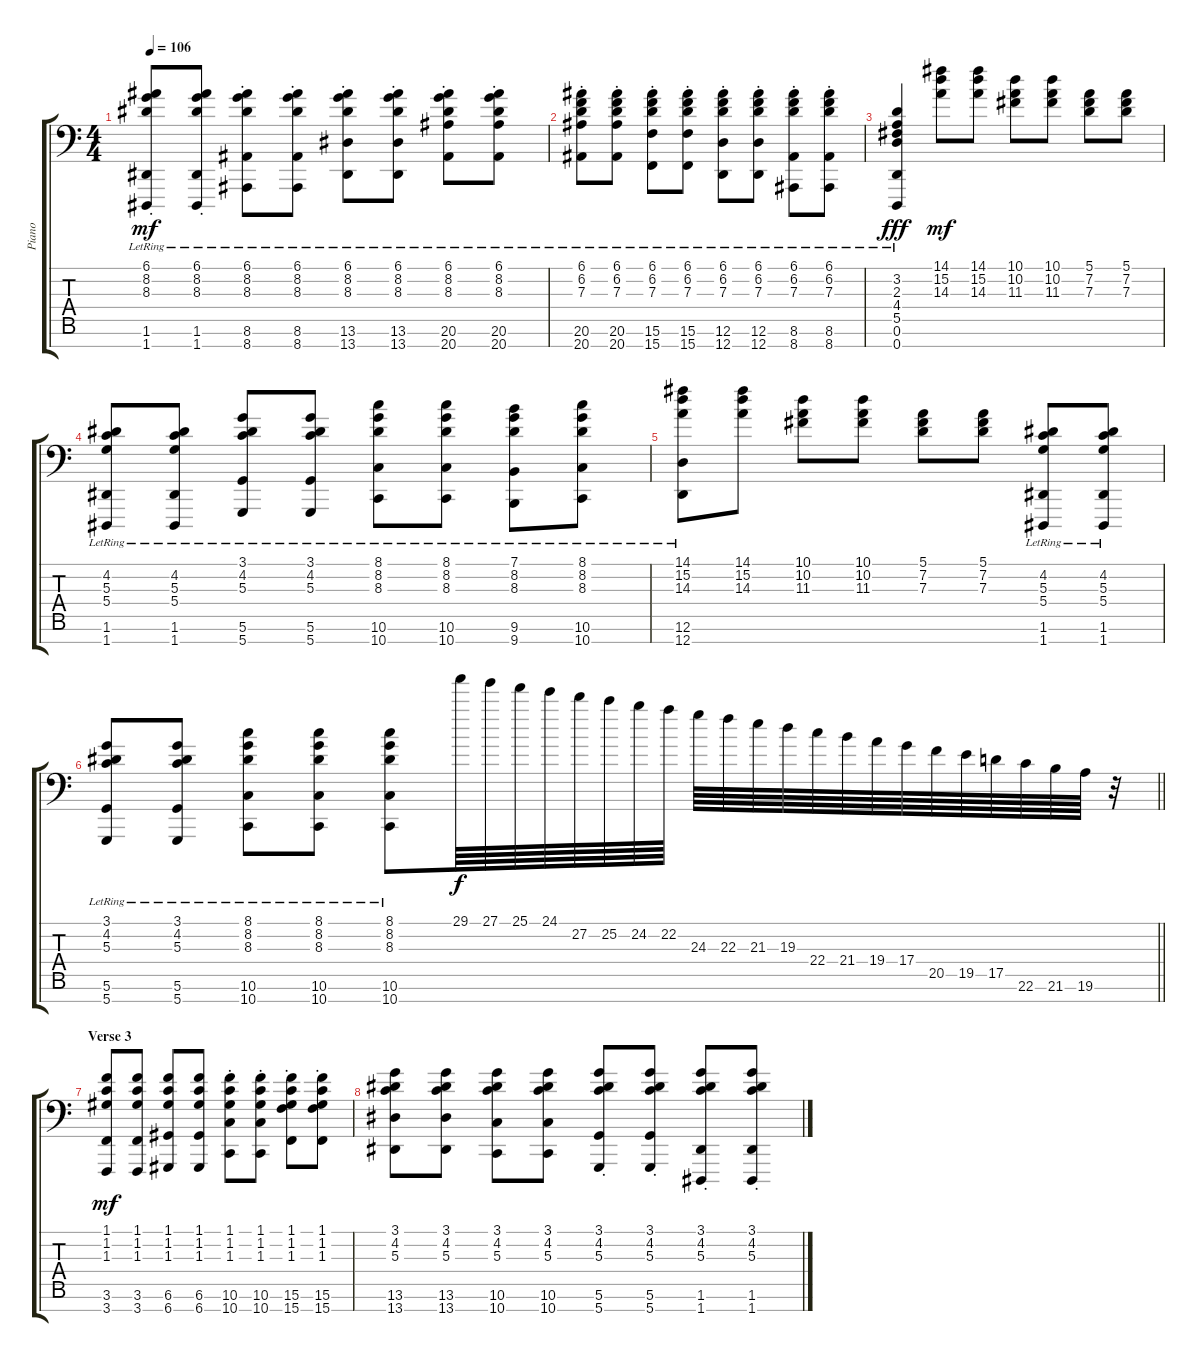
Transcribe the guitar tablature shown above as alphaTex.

\track ("Piano" "Piano") {instrument acousticgrandpiano}
\staff {score tabs}
\tuning (E4 B3 G3 D3 A2 D2 D1) {hide}
\ts (4 4)
\tempo 106
\clef f4
\ks c
(6.1{st} 8.2{st} 8.3{st} 1.6{lr} 1.7{lr}).8{dy mf} (6.1{st} 8.2{st} 8.3{st} 1.6{lr} 1.7{lr}).8 (6.1{st} 8.2{st} 8.3{st} 8.6{lr} 8.7{lr}).8 (6.1{st} 8.2{st} 8.3{st} 8.6{lr} 8.7{lr}).8 (6.1{st} 8.2{st} 8.3{st} 13.6{lr} 13.7{lr}).8 (6.1{st} 8.2{st} 8.3{st} 13.6{lr} 13.7{lr}).8 (6.1{st} 8.2{st} 8.3{st} 20.6{lr} 20.7{lr}).8 (6.1{st} 8.2{st} 8.3{st} 20.6{lr} 20.7{lr}).8 |
(6.1{st} 6.2{st} 7.3{st} 20.6{lr} 20.7{lr}).8 (6.1{st} 6.2{st} 7.3{st} 20.6{lr} 20.7{lr}).8 (6.1{st} 6.2{st} 7.3{st} 15.6{lr} 15.7{lr}).8 (6.1{st} 6.2{st} 7.3{st} 15.6{lr} 15.7{lr}).8 (6.1{st} 6.2{st} 7.3{st} 12.6{lr} 12.7{lr}).8 (6.1{st} 6.2{st} 7.3{st} 12.6{lr} 12.7{lr}).8 (6.1{st} 6.2{st} 7.3{st} 8.6{lr} 8.7{lr}).8 (6.1{st} 6.2{st} 7.3{st} 8.6{lr} 8.7{lr}).8 |
(3.2 2.3 4.4 5.5 0.6{lr} 0.7{lr}).4{dy fff} (14.1 15.2 14.3).8{dy mf} (14.1 15.2 14.3).8 (10.1 10.2 11.3).8 (10.1 10.2 11.3).8 (5.1 7.2 7.3).8 (5.1 7.2 7.3).8 |
(4.2 5.3 5.4 1.6{lr} 1.7{lr}).8 (4.2 5.3 5.4 1.6{lr} 1.7{lr}).8 (3.1 4.2 5.3 5.6{lr} 5.7{lr}).8 (3.1 4.2 5.3 5.6{lr} 5.7{lr}).8 (8.1 8.2 8.3 10.6{lr} 10.7{lr}).8 (8.1 8.2 8.3 10.6{lr} 10.7{lr}).8 (7.1 8.2 8.3 9.6{lr} 9.7{lr}).8 (8.1 8.2 8.3 10.6{lr} 10.7{lr}).8 |
(14.1 15.2 14.3 12.6{lr} 12.7{lr}).8 (14.1 15.2 14.3).8 (10.1 10.2 11.3).8 (10.1 10.2 11.3).8 (5.1 7.2 7.3).8 (5.1 7.2 7.3).8 (4.2 5.3 5.4 1.6{lr} 1.7{lr}).8 (4.2 5.3 5.4 1.6{lr} 1.7{lr}).8 |
\barLineRight lightlight
(3.1 4.2 5.3 5.6{lr} 5.7{lr}).8 (3.1 4.2 5.3 5.6{lr} 5.7{lr}).8 (8.1 8.2 8.3 10.6{lr} 10.7{lr}).8 (8.1 8.2 8.3 10.6{lr} 10.7{lr}).8 (8.1 8.2 8.3 10.6{lr} 10.7{lr}).8 29.1.64{dy f} 27.1.64 25.1.64 24.1.64 27.2.64 25.2.64 24.2.64 22.2.64 24.3.64 22.3.64 21.3.64 19.3.64 22.4.64 21.4.64 19.4.64 17.4.64 20.5.64 19.5.64 17.5.64 22.6.64 21.6.64 19.6.64 r.32 |
\section ("" "Verse 3")
(1.1 1.2 1.3 3.6 3.7).8{dy mf} (1.1 1.2 1.3 3.6 3.7).8 (1.1 1.2 1.3 6.6 6.7).8 (1.1 1.2 1.3 6.6 6.7).8 (1.1{st} 1.2{st} 1.3{st} 10.6 10.7).8 (1.1{st} 1.2{st} 1.3{st} 10.6 10.7).8 (1.1{st} 1.2{st} 1.3{st} 15.6 15.7).8 (1.1{st} 1.2{st} 1.3{st} 15.6 15.7).8 |
(3.1 4.2 5.3 13.6 13.7).8 (3.1 4.2 5.3 13.6 13.7).8 (3.1 4.2 5.3 10.6 10.7).8 (3.1 4.2 5.3 10.6 10.7).8 (3.1{st} 4.2{st} 5.3{st} 5.6 5.7).8 (3.1{st} 4.2{st} 5.3{st} 5.6 5.7).8 (3.1{st} 4.2{st} 5.3{st} 1.6 1.7).8 (3.1{st} 4.2{st} 5.3{st} 1.6 1.7).8
